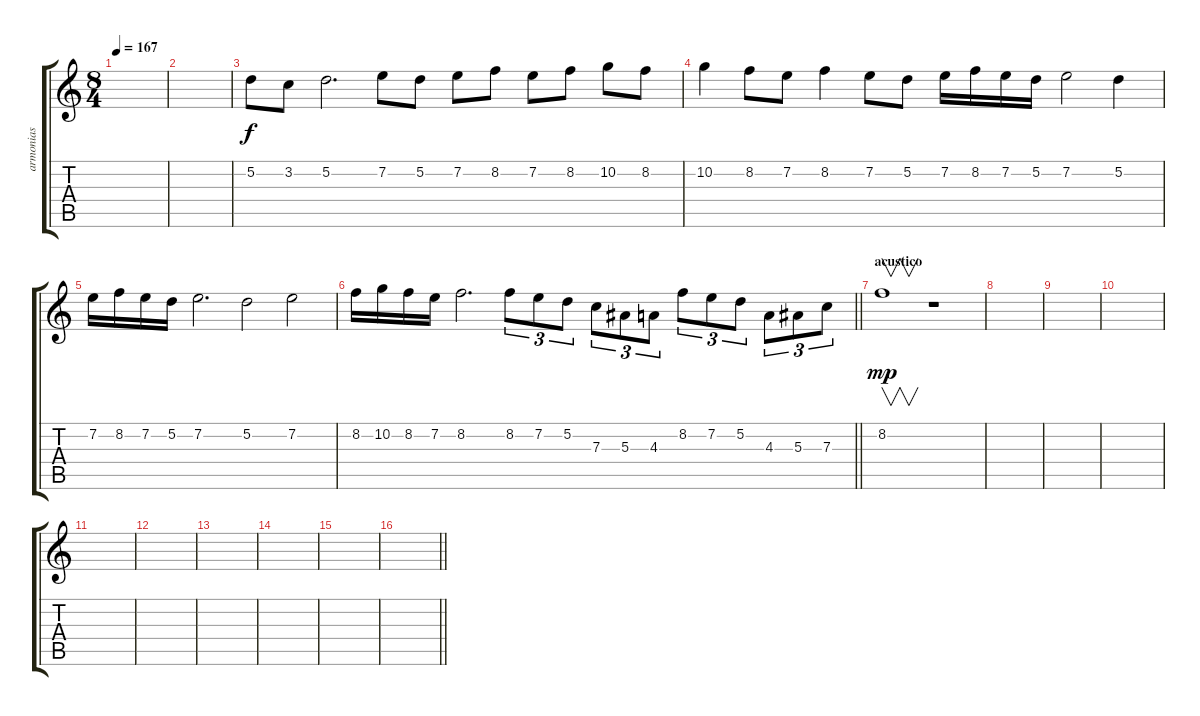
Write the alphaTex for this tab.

\track ("armonias" "armonias") {instrument distortionguitar}
\staff {score tabs}
\tuning (D4 A3 F3 C3 G2 D2) {hide}
\ts (8 4)
\tempo 167
\clef g2
\ks c
|
|
5.2.8 3.2.8 5.2.2{d} 7.2.8 5.2.8 7.2.8 8.2.8 7.2.8 8.2.8 10.2.8 8.2.8 |
10.2.4 8.2.8 7.2.8 8.2.4 7.2.8 5.2.8 7.2.16 8.2.16 7.2.16 5.2.16 7.2.2 5.2.4 |
7.2.16 8.2.16 7.2.16 5.2.16 7.2.2{d} 5.2.2 7.2.2 |
\barLineRight lightlight
8.2.16 10.2.16 8.2.16 7.2.16 8.2.2{d} 8.2.8{tu (3 2)} 7.2.8{tu (3 2)} 5.2.8{tu (3 2)} 7.3.8{tu (3 2)} 5.3.8{tu (3 2)} 4.3.8{tu (3 2)} 8.2.8{tu (3 2)} 7.2.8{tu (3 2)} 5.2.8{tu (3 2)} 4.3.8{tu (3 2)} 5.3.8{tu (3 2)} 7.3.8{tu (3 2)} |
\section ("" "acustico")
8.2.1{v dy mp} r.1 |
|
|
|
|
|
|
|
|
\barLineRight lightlight
